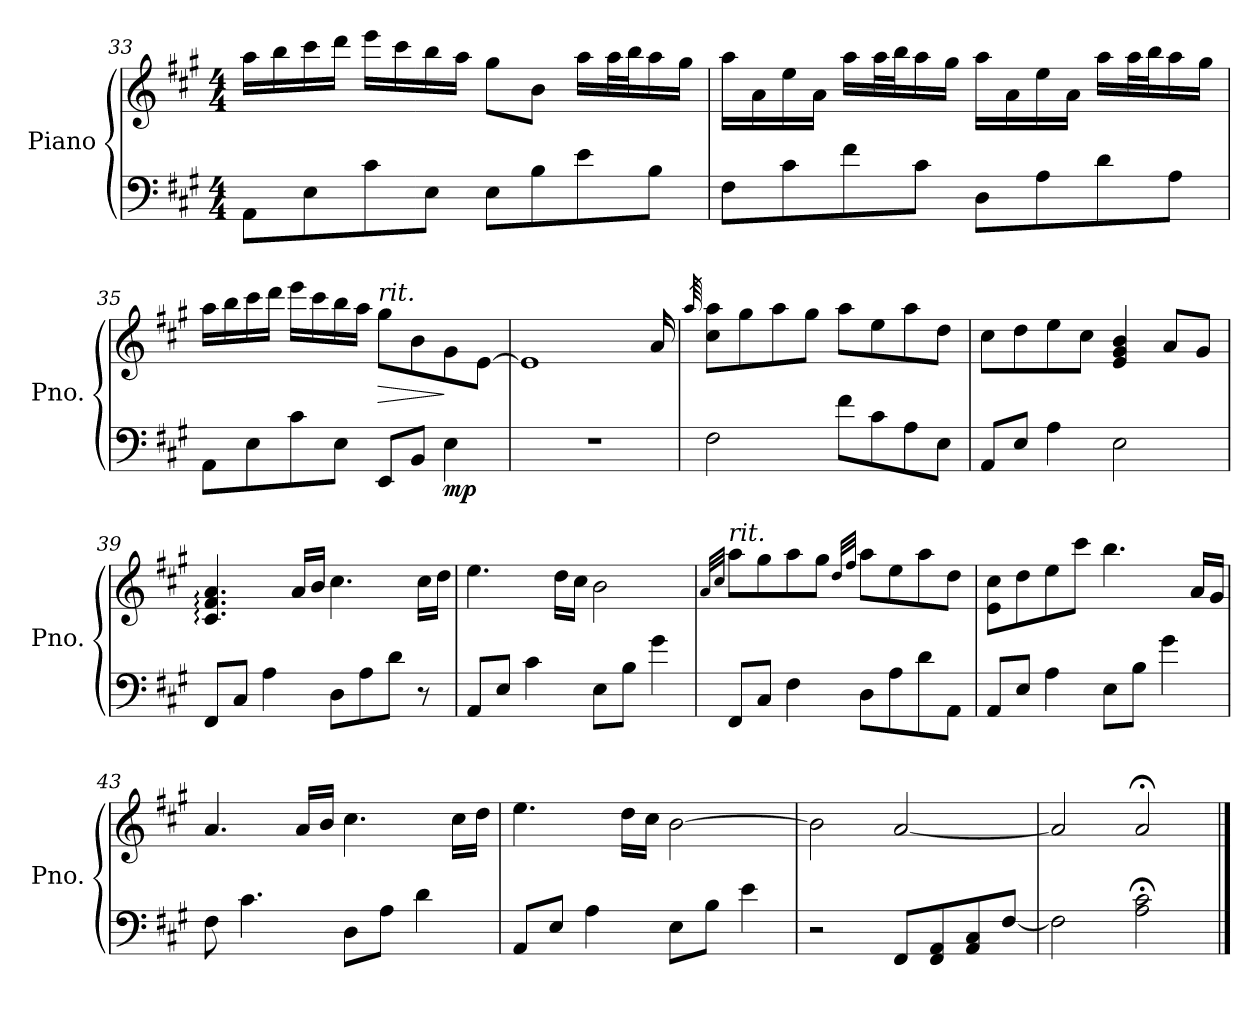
**kern	**kern	**dynam
*part1	*part1	*part1
*staff2	*staff1	*staff1/2
*I"Piano	*	*
*I'Pno.	*	*
*clefF4	*clefG2	*
*k[f#c#g#]	*k[f#c#g#]	*
*M4/4	*M4/4	*
=33	=33	=33
8AA\L	16aa\LL	.
.	16bb\	.
8E\	16ccc#\	.
.	16ddd\JJ	.
8c#\	16eee\LL	.
.	16ccc#\	.
8E\J	16bb\	.
.	16aa\JJ	.
8E\L	8gg#\L	.
8B\	8b\J	.
8e\	16aa\LL	.
.	32aa\L	.
.	32bb\J	.
8B\J	16aa\	.
.	16gg#\JJ	.
!!LO:LB:g=z
=34	=34	=34
8F#\L	16aa\LL	.
.	16a\	.
8c#\	16ee\	.
.	16a\JJ	.
8f#\	16aa\LL	.
.	32aa\L	.
.	32bb\J	.
8c#\J	16aa\	.
.	16gg#\JJ	.
8D\L	16aa\LL	.
.	16a\	.
8A\	16ee\	.
.	16a\JJ	.
8d\	16aa\LL	.
.	32aa\L	.
.	32bb\J	.
8A\J	16aa\	.
.	16gg#\JJ	.
=35	=35	=35
8AA\L	16aa\LL	.
.	16bb\	.
8E\	16ccc#\	.
.	16ddd\JJ	.
8c#\	16eee\LL	.
.	16ccc#\	.
8E\J	16bb\	.
.	16aa\JJ	.
*	*MM60	*
!	!LO:TX:a:i:t=rit.	!
!	!	!LO:HP:b
8EE/L	8gg#\L	>
*	*MM55	*
8BB/J	8b\	.
*	*MM45	*
!	!	!LO:DY:n=1:b=2
4E\	8g#\	] mp
.	[8e\J	.
=36	=36	=36
*	*MM65	*
*	*^	*
1r	2..ryy	1e]	.
.	16ryy	.	.
.	16a/	.	.
*	*v	*v	*
!!LO:LB:g=z
=37	=37	=37
.	64qaa/	.
2F#\	8cc#\ 8aa\L	.
.	8gg#\	.
.	8aa\	.
.	8gg#\J	.
8f#\L	8aa\L	.
8c#\	8ee\	.
8A\	8aa\	.
8E\J	8dd\J	.
=38	=38	=38
8AA/L	8cc#\L	.
8E/J	8dd\	.
4A\	8ee\	.
.	8cc#\J	.
2E\	4e/ 4g#/ 4b/	.
.	8a/L	.
.	8g#/J	.
=39	=39	=39
8FF#/L	4.c#/: 4.f#/: 4.a/:	.
8C#/J	.	.
4A\	.	.
.	16a/LL	.
.	16b/JJ	.
8D\L	4.cc#\	.
8A\	.	.
8d\J	.	.
8r	16cc#\LL	.
.	16dd\JJ	.
=40	=40	=40
8AA/L	4.ee\	.
8E/J	.	.
4c#\	.	.
.	16dd\LL	.
.	16cc#\JJ	.
8E\L	2b\	.
8B\J	.	.
4g#\	.	.
!!LO:LB:g=z
=41	=41	=41
*	*MM60	*
.	32qa/LLL	.
.	32qcc#/JJJ	.
!	!LO:TX:a:i:t=rit.	!
8FF#/L	8aa\L	.
8C#/J	8gg#\	.
4F#\	8aa\	.
.	8gg#\J	.
.	32qdd/LLL	.
.	32qff#/JJJ	.
8D\L	8aa\L	.
8A\	8ee\	.
8d\	8aa\	.
8AA\J	8dd\J	.
=42	=42	=42
8AA/L	8e\ 8cc#\L	.
8E/J	8dd\	.
4A\	8ee\	.
.	8ccc#\J	.
8E\L	4.bb\	.
8B\J	.	.
4g#\	.	.
.	16a/LL	.
.	16g#/JJ	.
=43	=43	=43
8F#\	4.a/	.
4.c#\	.	.
.	16a/LL	.
.	16b/JJ	.
8D\L	4.cc#\	.
8A\J	.	.
4d\	.	.
.	16cc#\LL	.
.	16dd\JJ	.
=44	=44	=44
8AA/L	4.ee\	.
8E/J	.	.
4A\	.	.
.	16dd\LL	.
.	16cc#\JJ	.
8E\L	[2b\	.
8B\J	.	.
4e\	.	.
=45	=45	=45
2r	2b\]	.
8FF#/L	[2a/	.
8FF#/ 8AA/	.	.
8AA/ 8C#/	.	.
[8F#/J	.	.
!!LO:LB:g=z
=46	=46	=46
2F#\]	2a/]	.
2A\;< 2c#\;<	2a;</	.
==	==	==
*-	*-	*-
